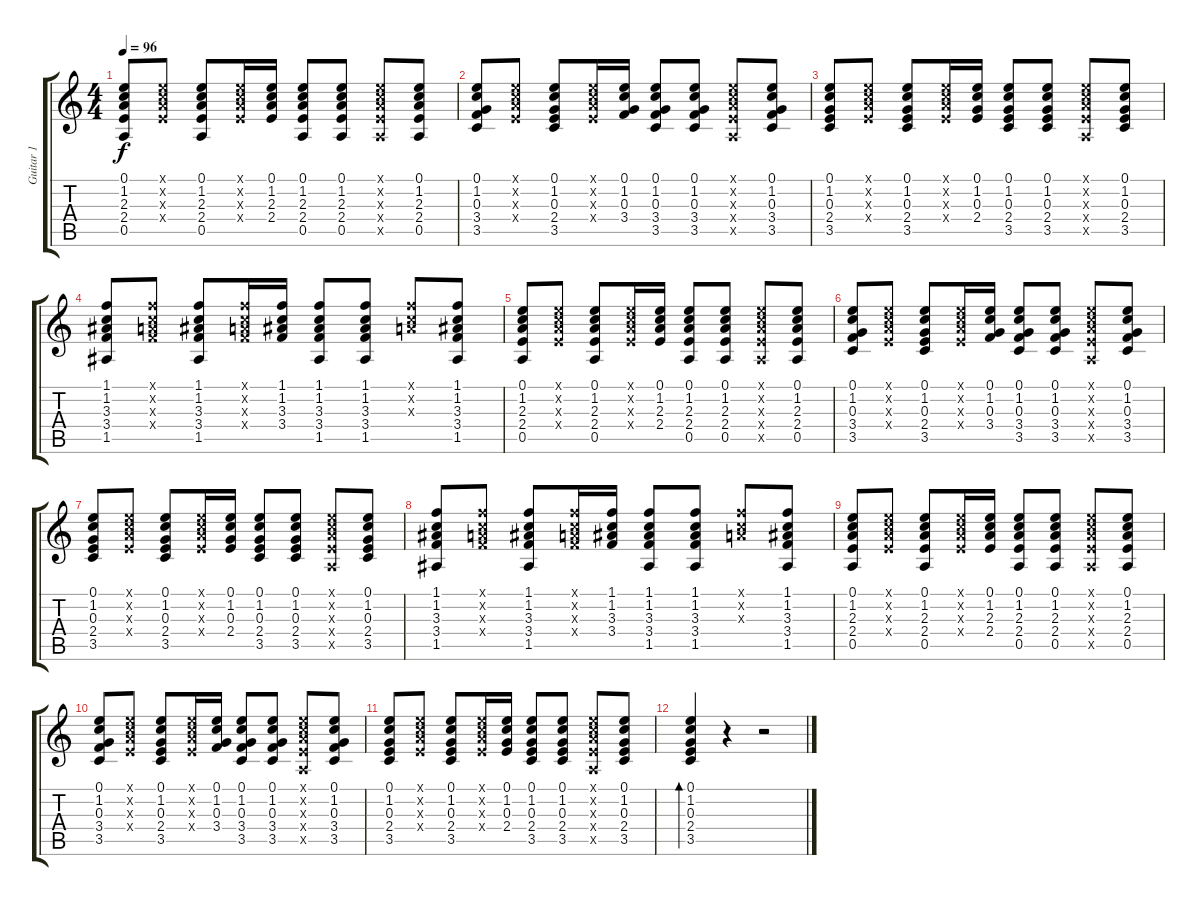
\track ("Guitar 1" "Guitar 1") {instrument acousticguitarsteel}
\staff {score tabs}
\tuning (E4 B3 G3 D3 A2 E2) {hide}
\ts (4 4)
\tempo 96
\clef g2
\ks c
(0.1 1.2 2.3 2.4 0.5).8{dy f} (0.1{x} 1.2{x} 2.3{x} 2.4{x}).8 (0.1 1.2 2.3 2.4 0.5).8 (0.1{x} 1.2{x} 2.3{x} 2.4{x}).16 (0.1 1.2 2.3 2.4).16 (0.1 1.2 2.3 2.4 0.5).8 (0.1 1.2 2.3 2.4 0.5).8 (0.1{x} 1.2{x} 2.3{x} 2.4{x} 0.5{x}).8 (0.1 1.2 2.3 2.4 0.5).8 |
(0.1 1.2 0.3 3.4 3.5).8 (0.1{x} 1.2{x} 2.3{x} 2.4{x}).8 (0.1 1.2 0.3 2.4 3.5).8 (0.1{x} 1.2{x} 2.3{x} 2.4{x}).16 (0.1 1.2 0.3 3.4).16 (0.1 1.2 0.3 3.4 3.5).8 (0.1 1.2 0.3 3.4 3.5).8 (0.1{x} 1.2{x} 2.3{x} 2.4{x} 0.5{x}).8 (0.1 1.2 0.3 3.4 3.5).8 |
(0.1 1.2 0.3 2.4 3.5).8 (0.1{x} 1.2{x} 2.3{x} 2.4{x}).8 (0.1 1.2 0.3 2.4 3.5).8 (0.1{x} 1.2{x} 2.3{x} 2.4{x}).16 (0.1 1.2 0.3 2.4).16 (0.1 1.2 0.3 2.4 3.5).8 (0.1 1.2 0.3 2.4 3.5).8 (0.1{x} 1.2{x} 2.3{x} 2.4{x} 0.5{x}).8 (0.1 1.2 0.3 2.4 3.5).8 |
(1.1 1.2 3.3 3.4 1.5).8 (1.1{x} 1.2{x} 2.3{x} 3.4{x}).8 (1.1 1.2 3.3 3.4 1.5).8 (1.1{x} 1.2{x} 2.3{x} 3.4{x}).16 (1.1 1.2 3.3 3.4).16 (1.1 1.2 3.3 3.4 1.5).8 (1.1 1.2 3.3 3.4 1.5).8 (1.1{x} 1.2{x} 2.3{x}).8 (1.1 1.2 3.3 3.4 1.5).8 |
(0.1 1.2 2.3 2.4 0.5).8 (0.1{x} 1.2{x} 2.3{x} 2.4{x}).8 (0.1 1.2 2.3 2.4 0.5).8 (0.1{x} 1.2{x} 2.3{x} 2.4{x}).16 (0.1 1.2 2.3 2.4).16 (0.1 1.2 2.3 2.4 0.5).8 (0.1 1.2 2.3 2.4 0.5).8 (0.1{x} 1.2{x} 2.3{x} 2.4{x} 0.5{x}).8 (0.1 1.2 2.3 2.4 0.5).8 |
(0.1 1.2 0.3 3.4 3.5).8 (0.1{x} 1.2{x} 2.3{x} 2.4{x}).8 (0.1 1.2 0.3 2.4 3.5).8 (0.1{x} 1.2{x} 2.3{x} 2.4{x}).16 (0.1 1.2 0.3 3.4).16 (0.1 1.2 0.3 3.4 3.5).8 (0.1 1.2 0.3 3.4 3.5).8 (0.1{x} 1.2{x} 2.3{x} 2.4{x} 0.5{x}).8 (0.1 1.2 0.3 3.4 3.5).8 |
(0.1 1.2 0.3 2.4 3.5).8 (0.1{x} 1.2{x} 2.3{x} 2.4{x}).8 (0.1 1.2 0.3 2.4 3.5).8 (0.1{x} 1.2{x} 2.3{x} 2.4{x}).16 (0.1 1.2 0.3 2.4).16 (0.1 1.2 0.3 2.4 3.5).8 (0.1 1.2 0.3 2.4 3.5).8 (0.1{x} 1.2{x} 2.3{x} 2.4{x} 0.5{x}).8 (0.1 1.2 0.3 2.4 3.5).8 |
(1.1 1.2 3.3 3.4 1.5).8 (1.1{x} 1.2{x} 2.3{x} 3.4{x}).8 (1.1 1.2 3.3 3.4 1.5).8 (1.1{x} 1.2{x} 2.3{x} 3.4{x}).16 (1.1 1.2 3.3 3.4).16 (1.1 1.2 3.3 3.4 1.5).8 (1.1 1.2 3.3 3.4 1.5).8 (1.1{x} 1.2{x} 2.3{x}).8 (1.1 1.2 3.3 3.4 1.5).8 |
(0.1 1.2 2.3 2.4 0.5).8 (0.1{x} 1.2{x} 2.3{x} 2.4{x}).8 (0.1 1.2 2.3 2.4 0.5).8 (0.1{x} 1.2{x} 2.3{x} 2.4{x}).16 (0.1 1.2 2.3 2.4).16 (0.1 1.2 2.3 2.4 0.5).8 (0.1 1.2 2.3 2.4 0.5).8 (0.1{x} 1.2{x} 2.3{x} 2.4{x} 0.5{x}).8 (0.1 1.2 2.3 2.4 0.5).8 |
(0.1 1.2 0.3 3.4 3.5).8 (0.1{x} 1.2{x} 2.3{x} 2.4{x}).8 (0.1 1.2 0.3 2.4 3.5).8 (0.1{x} 1.2{x} 2.3{x} 2.4{x}).16 (0.1 1.2 0.3 3.4).16 (0.1 1.2 0.3 3.4 3.5).8 (0.1 1.2 0.3 3.4 3.5).8 (0.1{x} 1.2{x} 2.3{x} 2.4{x} 0.5{x}).8 (0.1 1.2 0.3 3.4 3.5).8 |
(0.1 1.2 0.3 2.4 3.5).8 (0.1{x} 1.2{x} 2.3{x} 2.4{x}).8 (0.1 1.2 0.3 2.4 3.5).8 (0.1{x} 1.2{x} 2.3{x} 2.4{x}).16 (0.1 1.2 0.3 2.4).16 (0.1 1.2 0.3 2.4 3.5).8 (0.1 1.2 0.3 2.4 3.5).8 (0.1{x} 1.2{x} 2.3{x} 2.4{x} 0.5{x}).8 (0.1 1.2 0.3 2.4 3.5).8 |
(0.1 1.2 0.3 2.4 3.5).4{bd 60} r.4 r.2
